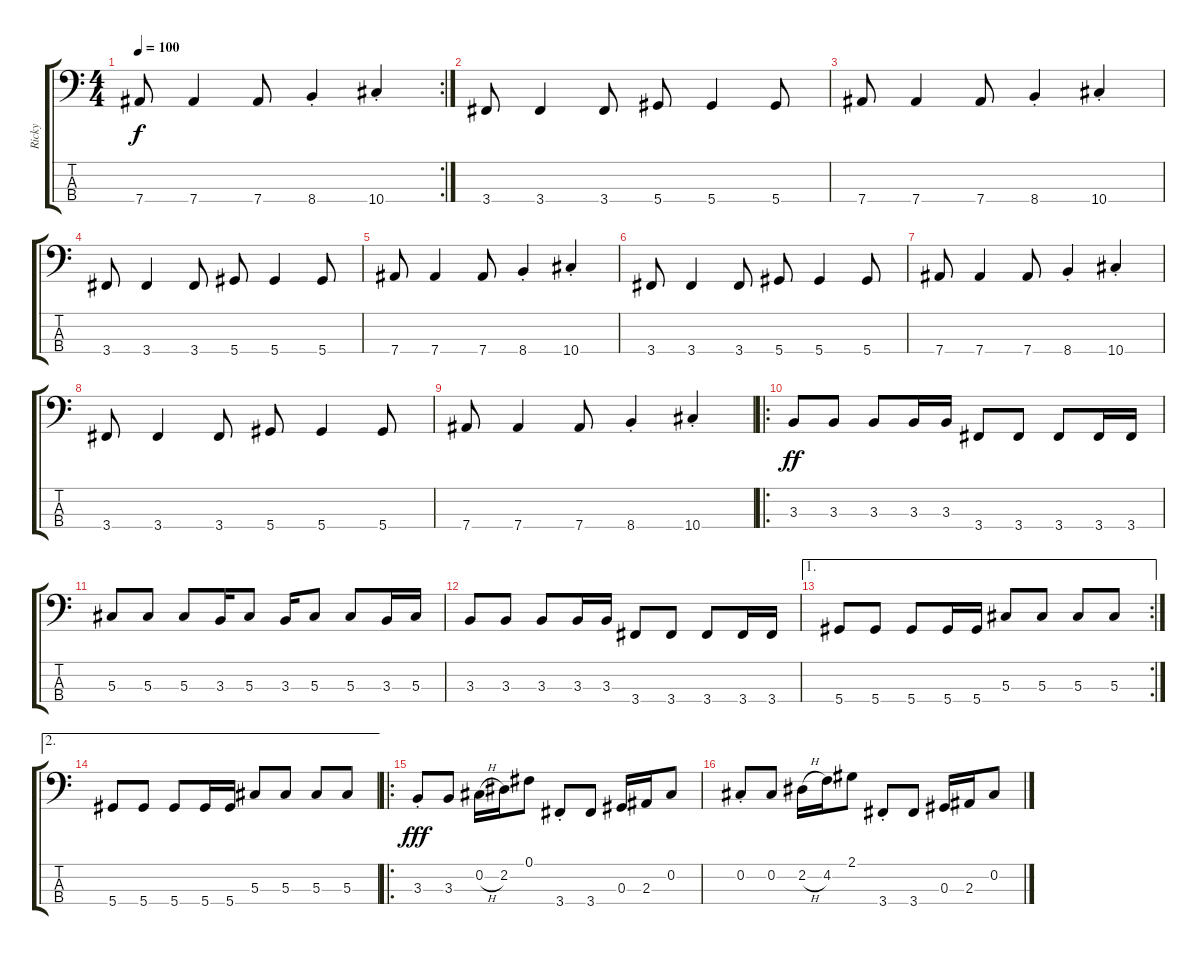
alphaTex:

\track ("Ricky" "Ricky") {instrument electricbassfinger}
\staff {score tabs}
\tuning (Gb2 Db2 Ab1 Eb1) {hide}
\rc 2
\ts (4 4)
\tempo 100
\clef f4
\ks c
7.4.8{dy f} 7.4.4 7.4.8 8.4{st}.4 10.4{st}.4 |
3.4.8 3.4.4 3.4.8 5.4.8 5.4.4 5.4.8 |
7.4.8 7.4.4 7.4.8 8.4{st}.4 10.4{st}.4 |
3.4.8 3.4.4 3.4.8 5.4.8 5.4.4 5.4.8 |
7.4.8 7.4.4 7.4.8 8.4{st}.4 10.4{st}.4 |
3.4.8 3.4.4 3.4.8 5.4.8 5.4.4 5.4.8 |
7.4.8 7.4.4 7.4.8 8.4{st}.4 10.4{st}.4 |
3.4.8 3.4.4 3.4.8 5.4.8 5.4.4 5.4.8 |
7.4.8 7.4.4 7.4.8 8.4{st}.4 10.4{st}.4 |
\ro
3.3.8{dy ff} 3.3.8 3.3.8 3.3.16 3.3.16 3.4.8 3.4.8 3.4.8 3.4.16 3.4.16 |
5.3.8 5.3.8 5.3.8 3.3.16 5.3.8 3.3.16 5.3.8 5.3.8 3.3.16 5.3.16 |
3.3.8 3.3.8 3.3.8 3.3.16 3.3.16 3.4.8 3.4.8 3.4.8 3.4.16 3.4.16 |
\ae 1
\rc 2
5.4.8 5.4.8 5.4.8 5.4.16 5.4.16 5.3.8 5.3.8 5.3.8 5.3.8 |
\ae 2
5.4.8 5.4.8 5.4.8 5.4.16 5.4.16 5.3.8 5.3.8 5.3.8 5.3.8 |
\ro
3.3{st}.8{dy fff} 3.3.8 0.2{h}.16 2.2.16 0.1.8 3.4{st}.8 3.4.8 0.3.16 2.3.16 0.2.8 |
0.2{st}.8 0.2.8 2.2{h}.16 4.2.16 2.1.8 3.4{st}.8 3.4.8 0.3.16 2.3.16 0.2.8
